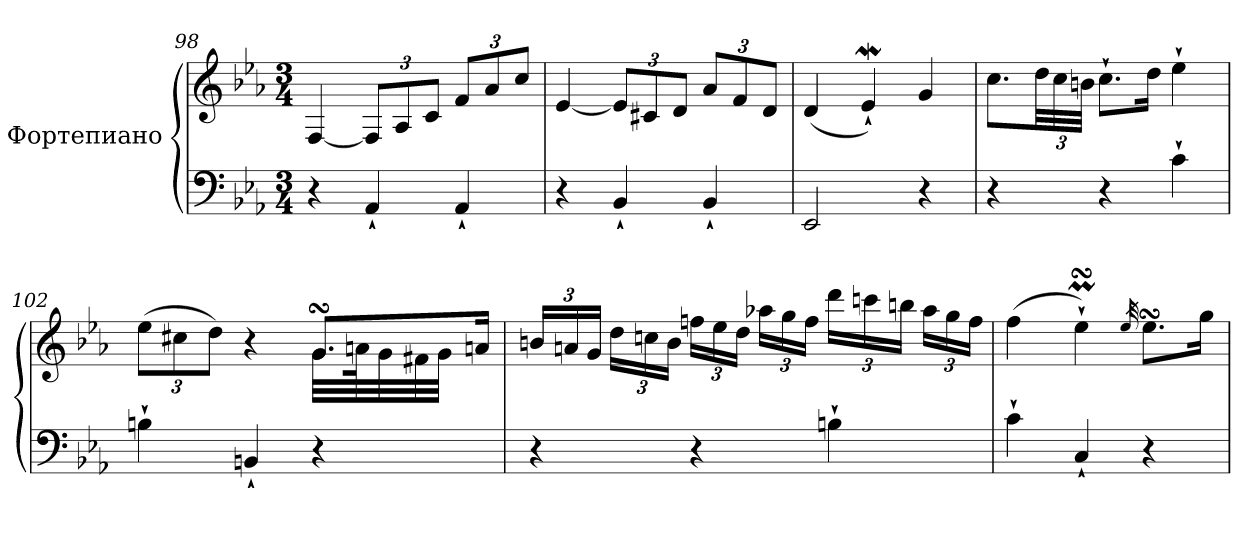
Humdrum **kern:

**kern	**kern
*part1	*part1
*staff2	*staff1
*I"Фортепиано	*
*clefF4	*clefG2
*k[b-e-a-]	*k[b-e-a-]
*M3/4	*M3/4
=98	=98
4r	[4F/
*	*Xbrackettup
4AA-`/	12F/L]
.	12A-/
.	12c/J
4AA-`/	12f/L
.	12a-/
.	12cc/J
=99	=99
4r	[4e-/
4BB-`/	12e-/L]
.	12c#X/
.	12d/J
4BB-`/	12a-/L
.	12f/
.	12d/J
=100	=100
2EE-/	(<4d/
.	4e-w`/)
4r	4g/
!!LO:LB:g=z
=101	=101
4r	8.cc\L
.	48dd\LL
.	48cc\
.	48bn\JJJ
4r	8.cc`\L
.	16dd\Jk
4c`\	4ee-`\
=102	=102
*	*^
4Bn`\	(>12ee-\L	2ryy
.	12cc#X\	.
.	12dd\J)	.
4BBn`/	4r	.
4r	8.gsSsS/L	32.g\LLL
.	.	64an\K
.	.	32g\
.	.	32f#X\
.	.	32g\JJJ
.	.	16.ryy
.	16an/Jk	.
*	*v	*v
=103	=103
4r	24bn/LL
.	24an/
.	24g/JJ
.	24dd\LL
.	24ccn\
.	24b\JJ
4r	24ffn\LL
.	24ee-\
.	24dd\JJ
.	24aa-X\LL
.	24gg\
.	24ff\JJ
4Bn`\	24ddd\LL
.	24cccn\
.	24bbn\JJ
.	24aa-\LL
.	24gg\
.	24ff\JJ
!!LO:PB:g=z
=104	=104
4c`\	(>4ff\
4C`/	4ee-MsSSs`\)
.	32qee-/
4r	8.ee-sSSs\L
.	16gg\Jk
=	=
*-	*-
